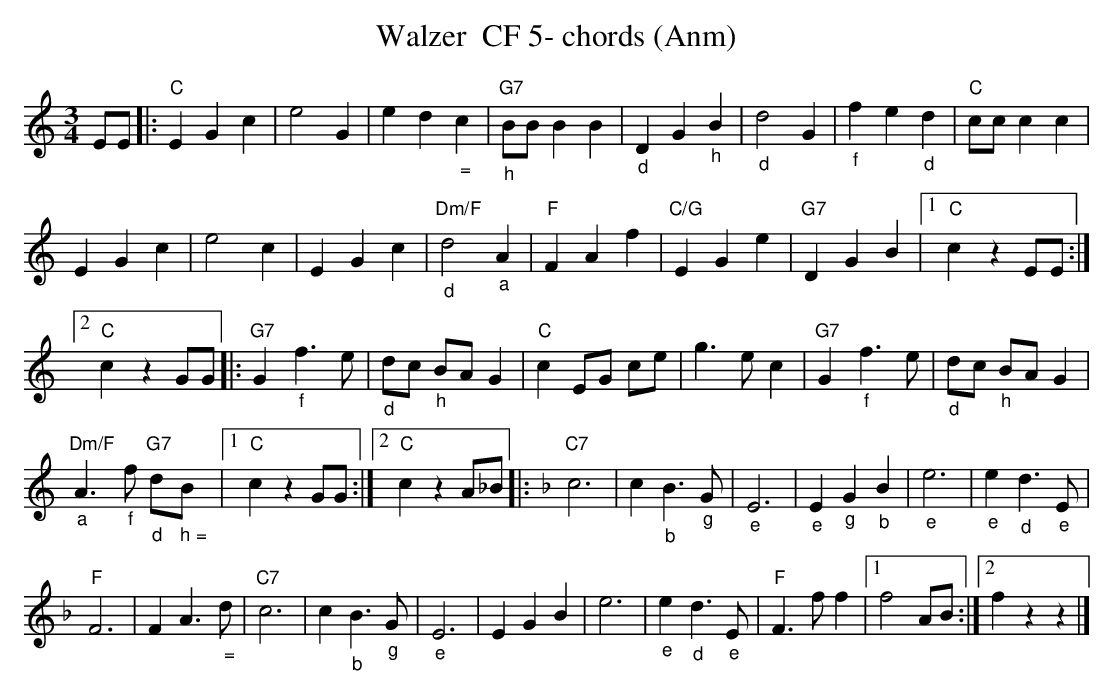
X:1
T:Walzer  CF 5- chords (Anm)
M:3/4
L:1/4
K:Cmaj%%MIDI gchordon
E/2E/2 |: "C"EGc | e2G | ed"_ ="c | "G7""_h"B/2B/2BB | "_d"DG"_h"B | "_d"d2G | "_f"fe"_d"d | \
"C"c/2c/2cc |
 EGc | e2c | EGc | "Dm/F""_d"d2"_a"A | "F"FAf | "C/G"EGe | "G7"DGB |1 \
"C"czE/2E/2 :|2
 "C"czG/2G/2 |: "G7"G"_f"f>e | "_d"d/2c/2 "_h"B/2A/2G | "C"c E/2G/2 c/2e/2 | g>ec | \
"G7"G"_f"f>e | "_d"d/2c/2 "_h"B/2A/2G |
 "Dm/F""_a"A>"_f"f "G7""_d"d/2"_ h ="B/2 |1 "C"czG/2G/2 :|2 "C"czA/2_B/2 |: [K:Fmaj] "C7"c3 | c"_b"B>"_g"G | \
"_e"E3 | "_e"E"_g"G"_b"B | "_e"e3 | "_e"e"_d"d>"_e"E |
 "F"F3 | FA>"_ ="d | "C7"c3 | c"_b"B>"_g"G | "_e"E3 | \
EGB | e3 | "_e"e"_d"d>"_e"E | "F"F>ff |1 f2A/2B/2 :|2 fzz |]
